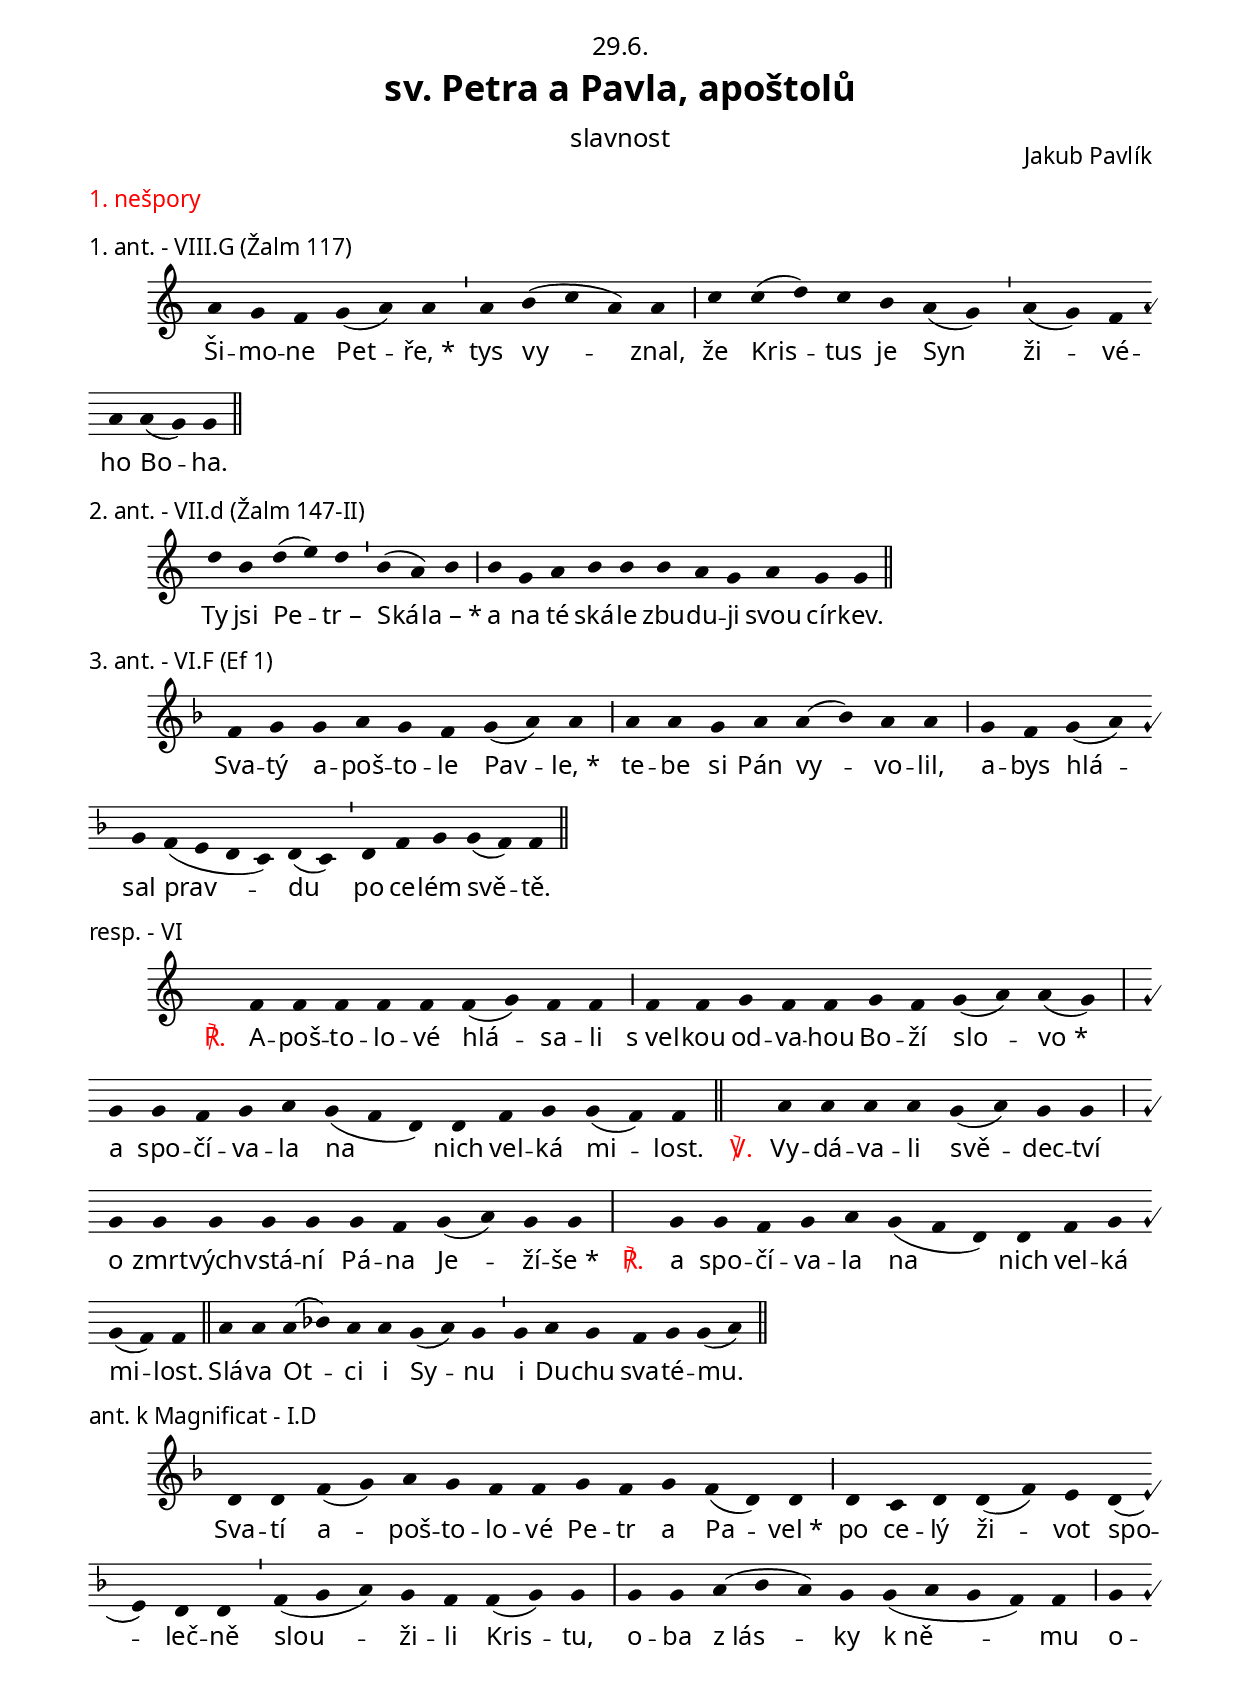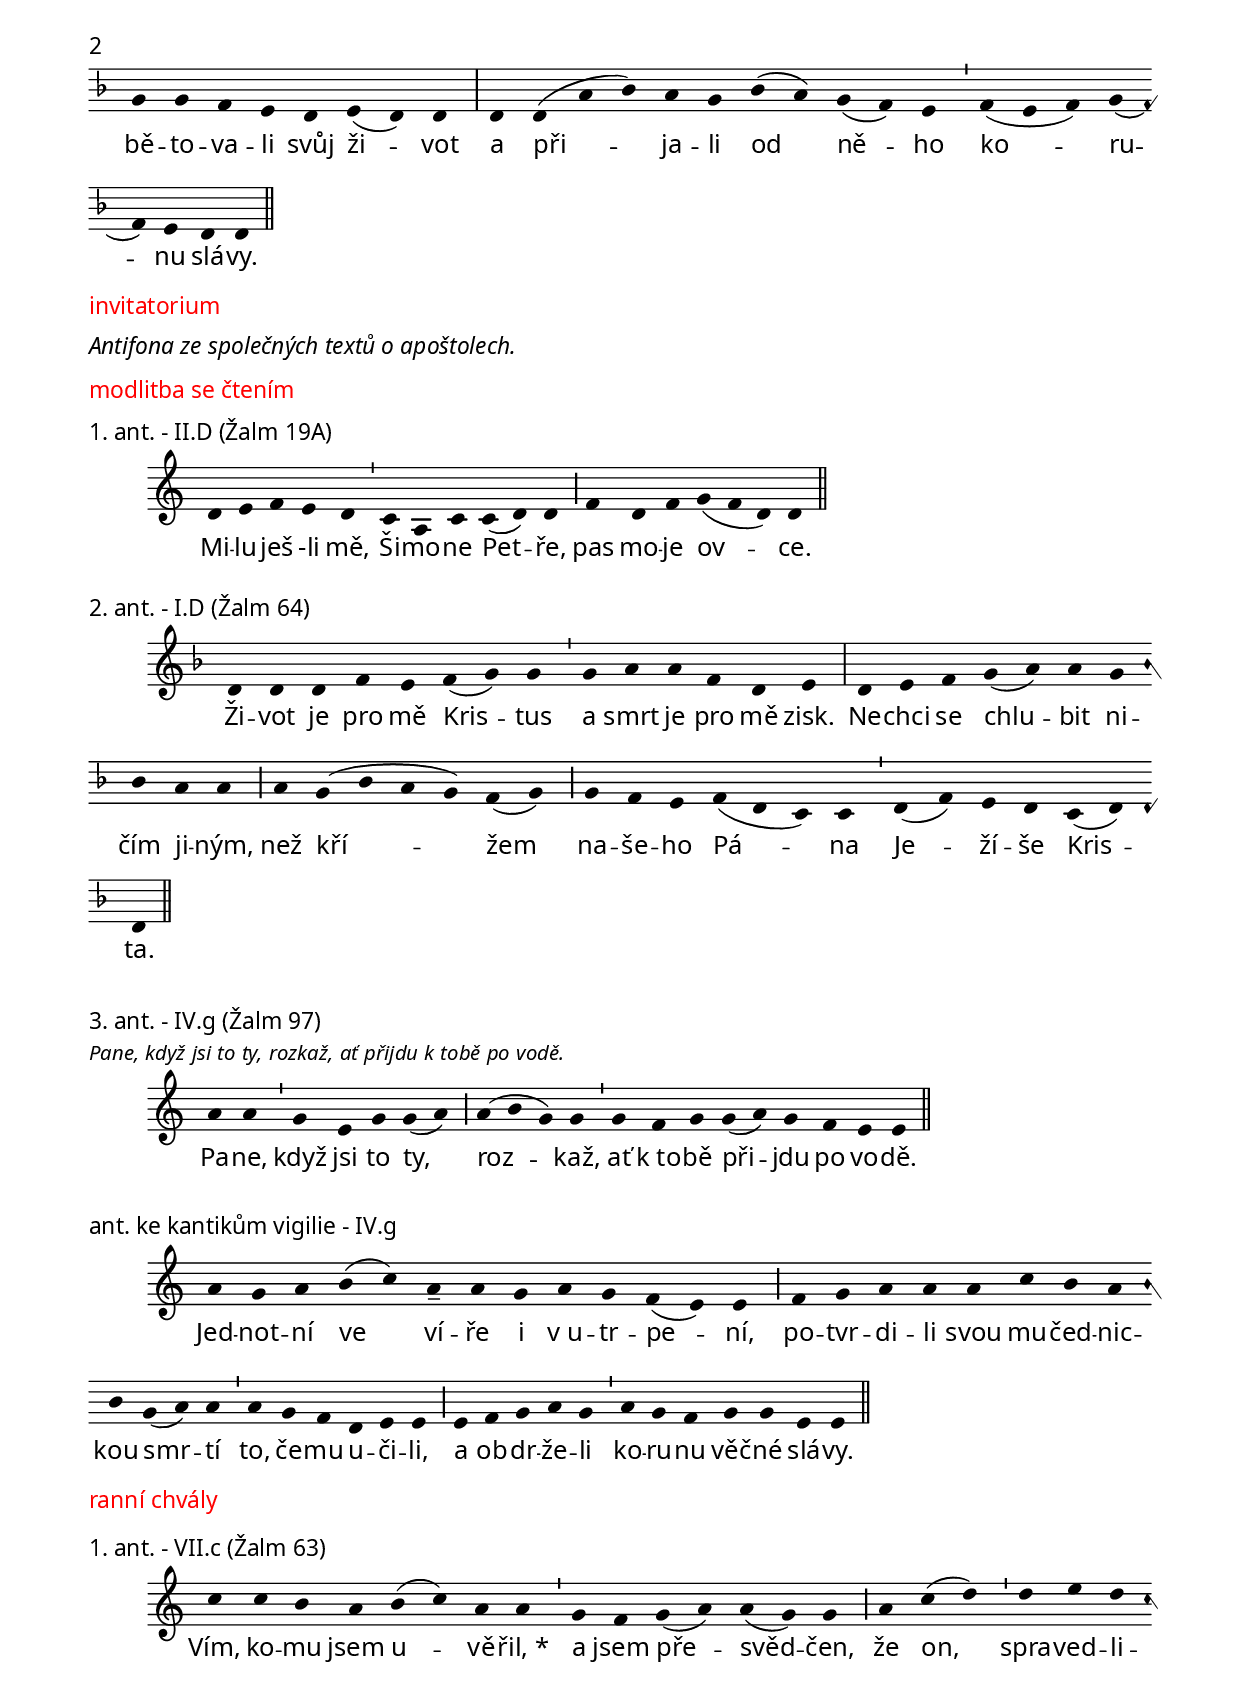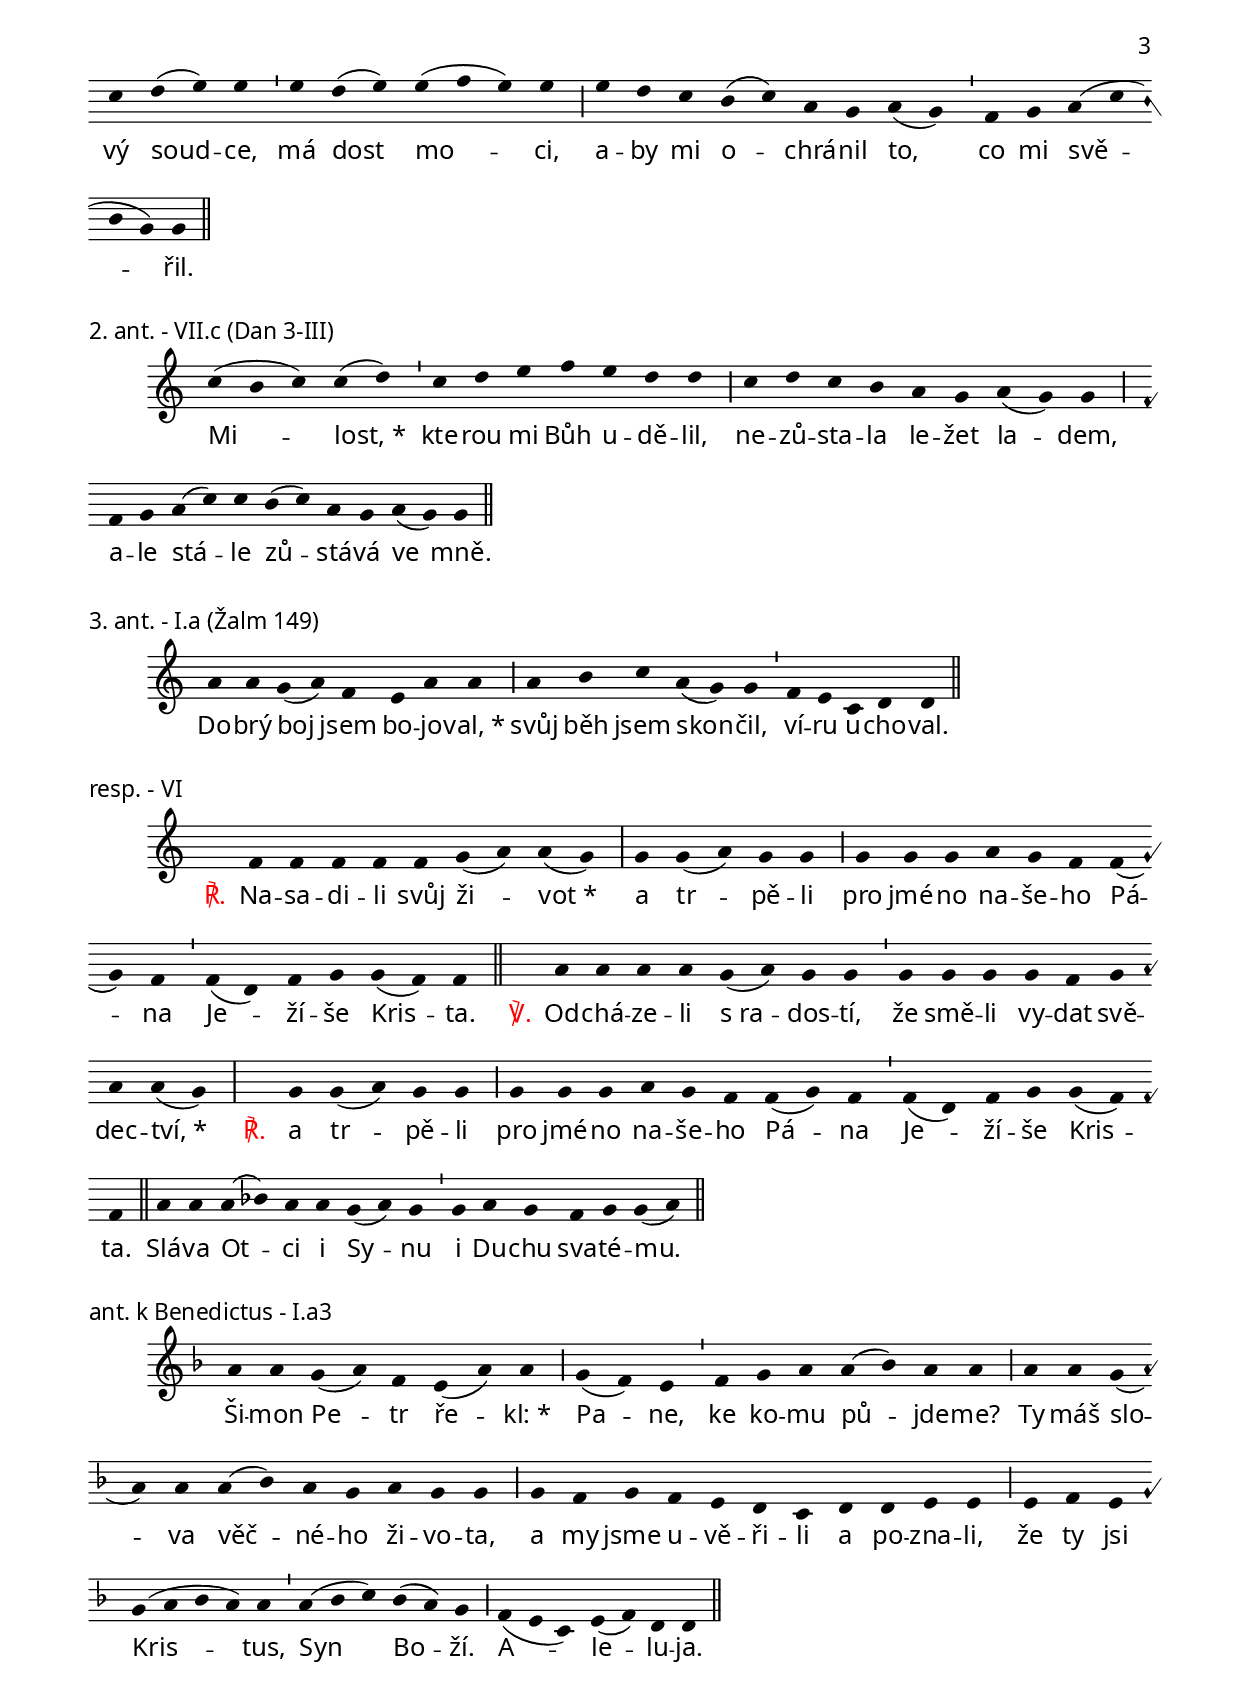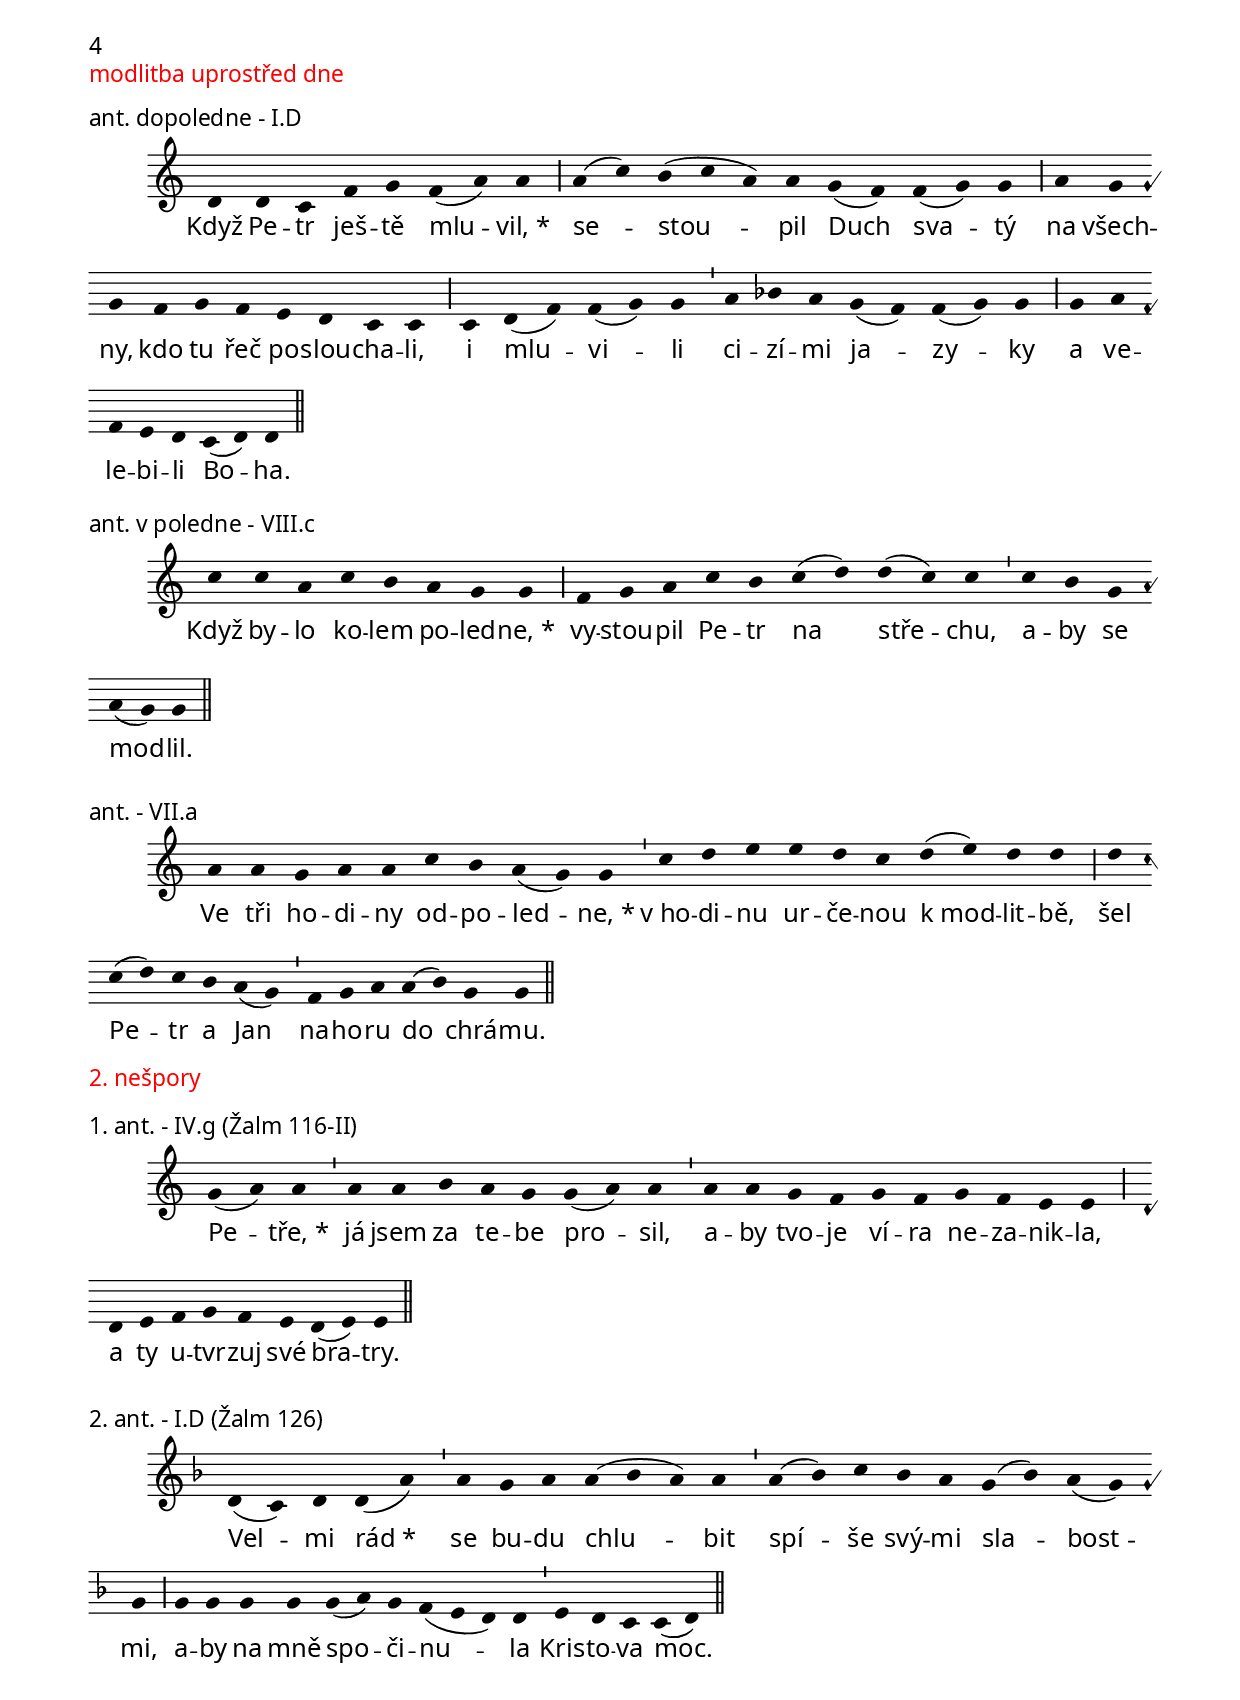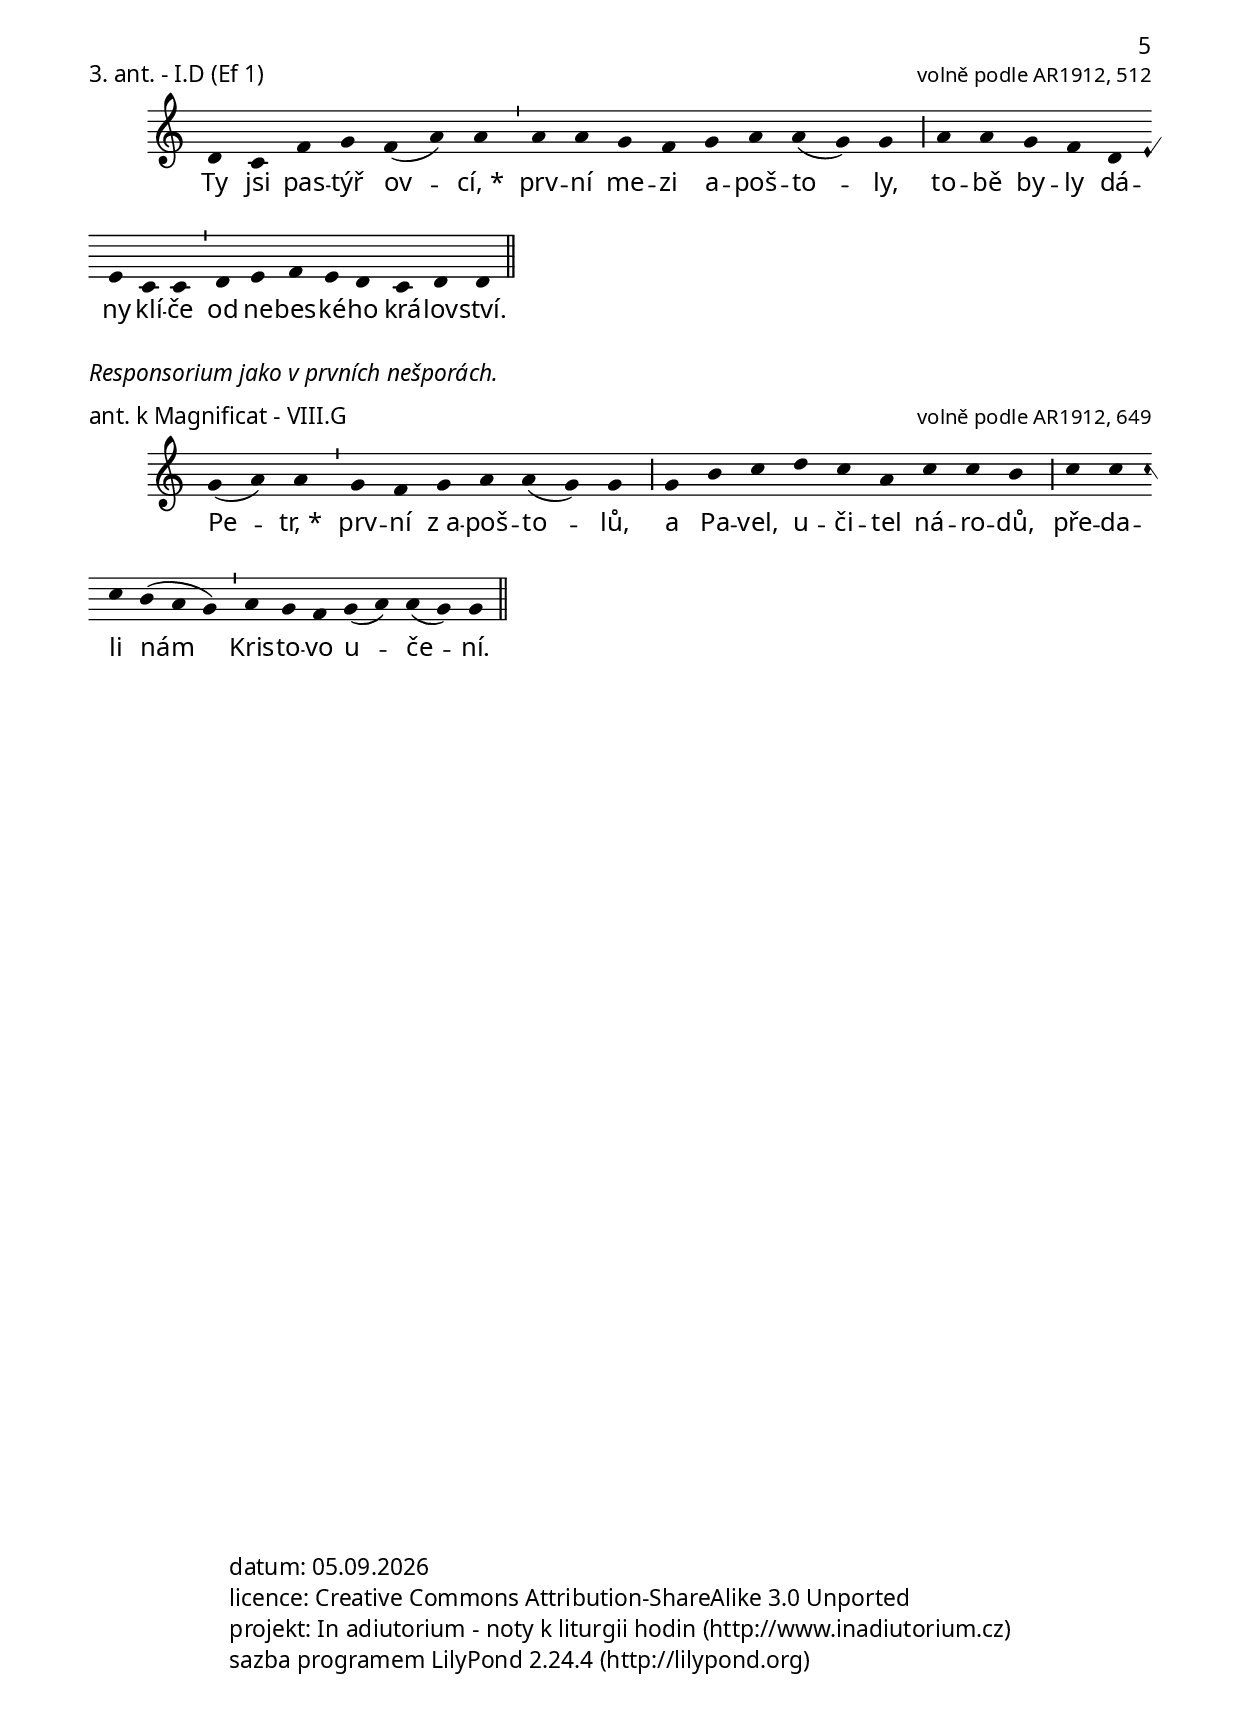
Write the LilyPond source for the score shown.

\version "2.15.37"

\include "../spolecne.ly"
\include "../dilyresponsorii.ly"

\header {
  title = \markup\titleSvatek
            "sv. Petra a Pavla, apoštolů"
            slavnost
            29.6.
  composer = "Jakub Pavlík"
}

\markup {\nadpisHodinka {"1. nešpory"}}

\score {
  \relative c'' {
    \choralniRezim
    a4 g f g( a) a \barMin
    a b( c a) a \barMaior
    c c( d) c b a( g) \barMin
    a( g) f a a( g) g \barFinalis
  }
  \addlyrics {
    Ši -- mo -- ne Pet -- ře,_*
    tys vy -- znal,
    že Kris -- tus je Syn
    ži -- vé -- ho Bo -- ha.
  }
  \header {
    quid = "1. ant."
    modus = "VIII"
    differentia = "G"
    psalmus = "Žalm 117"
    id = "1ne-a1"
    piece = \markup {\sestavTitulek}
  }
}

\score {
  \relative c'' {
    \choralniRezim
    d4 b d( e) d \barMin
    b( a) b \barMaior
    b g a b b b a g a g g \barFinalis
  }
  \addlyrics {
    Ty jsi Pe -- tr_–
    Ská -- la_–_*
    a na té ská -- le zbu -- du -- ji svou cír -- kev.
  }
  \header {
    quid = "2. ant."
    modus = "VII"
    differentia = "d"
    psalmus = "Žalm 147-II"
    id = "1ne-a2"
    piece = \markup {\sestavTitulek}
  }
}

\score {
  \relative c' {
    \choralniRezim
    \key f \major
    f4 g g a g f g( a) a \barMaior
    a a g a a( bes) a a \barMaior
    g f g( a) g f( e d c) d( c) \barMin
    d f g g( f) f \barFinalis
  }
  \addlyrics {
    Sva -- tý a -- poš -- to -- le Pav -- le,_*
    te -- be si Pán vy -- vo -- lil,
    a -- bys hlá -- sal prav -- du
    po ce -- lém svě -- tě.
  }
  \header {
    quid = "3. ant."
    modus = "VI"
    differentia = "F"
    psalmus = "Ef 1"
    id = "1ne-a3"
    piece = \markup {\sestavTitulek}
  }
}

\score {
  \relative c' {
    \choralniRezim

    % R
    \neviditelna f
    f f f f f f( g) f f \barMaior
    f f g f f g f g( a) a( g) \barMax
    g g f g a g( f d) d f g g( f) f \barFinalis
    % V
    \neviditelna a
    a4 a a a g( a) g g \barMaior
    g g g g g g f g( a) g g \barMax
    % R
    \neviditelna a
    g g f g a g( f d) d f g g( f) f \barFinalis
    % Slava
    \respVIdoxologie \barFinalis
  }
  \addlyrics {
    \Response A -- poš -- to -- lo -- vé hlá -- sa -- li
    s_vel -- kou od -- va -- hou Bo -- ží slo -- vo_*
    a spo -- čí -- va -- la na nich vel -- ká mi -- lost.
    \Verse Vy -- dá -- va -- li svě -- dec -- tví
    o zmrt -- vých -- vstá -- ní Pá -- na Je -- ží -- še_*
    \Response a spo -- čí -- va -- la na nich vel -- ká mi -- lost.
    \textRespDoxologie
  }
  \header {
    quid = "resp."
    modus = "VI"
    id = "1ne-r"
    piece = \markup {\sestavTitulekResp}
  }
}

\score {
  \relative c' {
    \key f \major
    \choralniRezim
    d4 d f( g) a g f f g f g f( d) d \barMaior
    d c d d( f) e d( e) d d \barMin f( g a) g f f( g) g \barMax
    g g a( bes a) g g( a g f) f \barMaior g g g f e d e( d) d \barMax
    d d( a' bes) a g bes( a) g( f) e \barMin f( e f) g( f) e d d \barFinalis
  }
  \addlyrics {
    Sva -- tí a -- poš -- to -- lo -- vé Pe -- tr a Pa -- vel_*
    po ce -- lý ži -- vot spo -- leč -- ně slou -- ži -- li Kris -- tu,
    o -- ba z_lás -- ky k_ně -- mu o -- bě -- to -- va -- li svůj ži -- vot
    a při -- ja -- li od ně -- ho ko -- ru -- nu slá -- vy.
  }
  \header {
    quid = "ant. k Magnificat"
    modus = "I"
    differentia = "D"
    psalmus = ""
    placet = "melodie _apoštolové_ si nerozumí s přirozeným přízvukem"
    id = "1ne-amag"
    piece = \markup {\sestavTitulekBezZalmu}
  }
}

\markup {\nadpisHodinka {"invitatorium"}}

\markup\italic{Antifona ze společných textů o apoštolech.}

\markup {\nadpisHodinka {"modlitba se čtením"}}

\score {
  \relative c' {
    \choralniRezim
    d4 e f e d \barMin
    c a c c( d) d \barMaior
    f d f g( f d) d \barFinalis
  }
  \addlyrics {
    Mi -- lu -- ješ -li mě,
    Ši -- mo -- ne Pet -- ře,
    pas mo -- je ov -- ce.
  }
  \header {
    quid = "1. ant."
    modus = "II"
    differentia = "D"
    psalmus = "Žalm 19A"
    id = "mc-a1"
    piece = \markup {\sestavTitulek}
  }
}

\score {
  \relative c' {
    \choralniRezim
    \key f \major
    d4 d d f e f( g) g \barMin
    g a a f d e \barMax
    d e f g( a) a g bes a a \barMaior
    a g( bes a g) f( g) \barMaior
    g f e f( d c) c \barMin
    d( f) e d c( d) d \barFinalis
  }
  \addlyrics {
    Ži -- vot je pro mě Kris -- tus
    a smrt je pro mě zisk.
    Ne -- chci se chlu -- bit ni -- čím ji -- ným,
    než kří -- žem
    na -- še -- ho Pá -- na
    Je -- ží -- še Kris -- ta.
  }
  \header {
    quid = "2. ant."
    modus = "I"
    differentia = "D"
    psalmus = "Žalm 64"
    fial = "pust_svatytyden.ly#odpo"
    id = "mc-a2"
    piece = \markup {\sestavTitulek}
  }
}

\score {
  \relative c'' {
    \choralniRezim
    a4 a \barMin g e g g( a) \barMaior
    a( b g) g \barMin
    g f g g( a) g f e e \barFinalis
  }
  \addlyrics {
    Pa -- ne, když jsi to ty,
    roz -- kaž,
    ať k_to -- bě při -- jdu po vo -- dě.
  }
  \header {
    textus_approbatus = "Pane, když jsi to ty,
    rozkaž, ať přijdu k tobě po vodě."
    quid = "3. ant."
    modus = "IV"
    differentia = "g"
    psalmus = "Žalm 97"
    id = "mc-a3"
    piece = \markup {\sestavTitulek}
  }
}

\score {
  \relative c'' {
    \choralniRezim
    a4 g a b( c) a-- a g a g f( e) e \barMaior
    f g a a a c b a b g( a) a \barMin
    a g f d e e \barMaior
    e f g a g \barMin
    a g f g g e e \barFinalis
  }
  \addlyrics {
    Jed -- not -- ní ve ví -- ře i v_u -- tr -- pe -- ní,
    po -- tvr -- di -- li svou mu -- čed -- nic -- kou smr -- tí
    to, če -- mu u -- či -- li,
    a ob -- dr -- že -- li
    ko -- ru -- nu věč -- né slá -- vy.
  }
  \header {
    quid = "ant. ke kantikům vigilie"
    modus = "IV"
    differentia = "g"
    psalmus = ""
    id = "mc-avig"
    piece = \markup {\sestavTitulekBezZalmu}
  }
}

\markup {\nadpisHodinka {"ranní chvály"}}

\score {
  \relative c'' {
    \choralniRezim
    c4 c b a b( c) a a \barMin
    g f g( a) a( g) g \barMaior
    a c( d) \barMin d4 e d c d( e) e \barMin
    e d( e) e( f e) e \barMaior
    e d c b( c) a g a( g) \barMin f g a( c b g) g \barFinalis
  }
  \addlyrics {
    Vím, ko -- mu jsem u -- vě -- řil,_*
    a jsem pře -- svěd -- čen,
    že on, spra -- ved -- li -- vý soud -- ce,
    má dost mo -- ci,
    a -- by mi o -- chrá -- nil to, co mi svě -- řil.
  }
  \header {
    quid = "1. ant."
    modus = "VII"
    differentia = "c"
    psalmus = "Žalm 63"
    id = "rch-a1"
    piece = \markup {\sestavTitulek}
  }
}

\score {
  \relative c'' {
    \choralniRezim
    c4( b c) c( d) \barMin c d e f e d d \barMaior
    c d c b a g a( g) g \barMaior
    f g a( c) c b( c) a g a( g) g \barFinalis
  }
  \addlyrics {
    Mi -- lost,_* kte -- rou mi Bůh u -- dě -- lil,
    ne -- zů -- sta -- la le -- žet la -- dem,
    a -- le stá -- le zů -- stá -- vá ve mně.
  }
  \header {
    quid = "2. ant."
    modus = "VII"
    differentia = "c"
    psalmus = "Dan 3-III"
    id = "rch-a2"
    piece = \markup {\sestavTitulek}
  }
}

\score {
  \relative c'' {
    \choralniRezim
    a4 a g( a) f e a a \barMaior
    a b c a( g) g \barMin
    f e c d d \barFinalis
  }
  \addlyrics {
    Do -- brý boj jsem bo -- jo -- val,_*
    svůj běh jsem skon -- čil,
    ví -- ru u -- cho -- val.
  }
  \header {
    quid = "3. ant."
    modus = "I"
    differentia = "a"
    psalmus = "Žalm 149"
    id = "rch-a3"
    piece = \markup {\sestavTitulek}
  }
}

\score {
  \relative c' {
    \choralniRezim

    % R
    \neviditelna f
    f4 f f f f g( a) a( g) \barMax
    g g( a) g g \barMaior
    g g g a g f f( g) f \barMin
    f( d) f g g( f) f \barFinalis
    % V
    \neviditelna a
    a4 a a a g( a) g g \barMin
    g g g g f g a a( g) \barMax
    % R
    \neviditelna a
    g g( a) g g \barMaior
    g g g a g f f( g) f \barMin
    f( d) f g g( f) f \barFinalis
    % Slava
    \respVIdoxologie \barFinalis
  }
  \addlyrics {
    \Response Na -- sa -- di -- li svůj ži -- vot_*
    a tr -- pě -- li
    pro jmé -- no na -- še -- ho Pá -- na
    Je -- ží -- še Kris -- ta.
    \Verse Od -- chá -- ze -- li s_ra -- dos -- tí,
    že smě -- li vy -- dat svě -- dec -- tví,_*
    \Response a tr -- pě -- li
    pro jmé -- no na -- še -- ho Pá -- na
    Je -- ží -- še Kris -- ta.
    \textRespDoxologie
  }
  \header {
    quid = "resp."
    modus = "VI"
    id = "rch-r"
    piece = \markup {\sestavTitulekResp}
  }
}

\score {
  \relative c'' {
    \key f \major
    \choralniRezim
    a4 a g( a) f e( a) a \barMaior
    g( f) e \barMin f g a a( bes) a a \barMaior
    a a g( a) a a( bes) a g a g g \barMaior
    g f g f e d c d d e e \barMaior
    e f e g( a bes a) a \barMin a( bes c) bes( a) g \barMaior
    f( e c) e( f) d d \barFinalis
  }
  \addlyrics {
    Ši -- mon Pe -- tr ře -- kl:_*
    % Je to spravne prelozene? Neni lepsi "Ke komu bychom sli?"
    Pa -- ne, ke ko -- mu pů -- jde -- me?
    Ty máš slo -- va věč -- né -- ho ži -- vo -- ta,
    a my jsme u -- vě -- ři -- li a po -- zna -- li,
    že ty jsi Kris -- tus, Syn Bo -- ží.
    A -- le -- lu -- ja.
  }
  \header {
    quid = "ant. k Benedictus"
    modus = "I"
    differentia = "a3"
    psalmus = ""
    id = "rch-aben"
    piece = \markup {\sestavTitulekBezZalmu}
  }
}

\markup {\nadpisHodinka {"modlitba uprostřed dne"}}

\score {
  \relative c' {
    \choralniRezim
    d4 d c f g f( a) a \barMaior
    a( c) b( c a) a g( f) f( g) g \barMaior
    a g g f g f e d c c \barMaior
    c d( f) f( g) g \barMin a bes a g( f) f( g) g \barMaior
    g a f e d c( d) d \barFinalis
  }
  \addlyrics {
    Když Pe -- tr ješ -- tě mlu -- vil,_*
    se -- stou -- pil Duch sva -- tý
    na všech -- ny, kdo tu řeč po -- slou -- cha -- li,
    i mlu -- vi -- li ci -- zí -- mi ja -- zy -- ky
    a ve -- le -- bi -- li Bo -- ha.
  }
  \header {
    quid = "ant. dopoledne"
    modus = "I"
    differentia = "D"
    psalmus = ""
    id = "tercie"
    piece = \markup {\sestavTitulekBezZalmu}
  }
}

\score {
  \relative c'' {
    \choralniRezim
    c4 c a c b a g g \barMaior
    f g a c b c( d) d( c) c \barMin
    c b g a( g) g \barFinalis
  }
  \addlyrics {
    Když by -- lo ko -- lem po -- led -- ne,_*
    vy -- stou -- pil Pe -- tr na stře -- chu,
    a -- by se mod -- lil.
  }
  \header {
    quid = "ant. v poledne"
    modus = "VIII"
    differentia = "c"
    psalmus = ""
    id = "sexta"
    piece = \markup {\sestavTitulekBezZalmu}
  }
}

\score {
  \relative c'' {
    \choralniRezim
    a4 a g a a c b a( g) g \barMin
    c d e e d c d( e) d d \barMaior
    d c( d) c b a( g) \barMin f g a a( b) g g \barFinalis
  }
  \addlyrics {
    Ve tři ho -- di -- ny od -- po -- led -- ne,_*
    v_ho -- di -- nu ur -- če -- nou k_mod -- lit -- bě,
    šel Pe -- tr a Jan na -- ho -- ru do chrá -- mu.
  }
  \header {
    quid = "ant."
    modus = "VII"
    differentia = "a"
    psalmus = ""
    id = "nona"
    piece = \markup {\sestavTitulekBezZalmu}
  }
}

\markup {\nadpisHodinka {"2. nešpory"}}

\score {
  \relative c'' {
    \choralniRezim
    g4( a) a \barMin a a b a g g( a) a \barMin
    a a g f g f g f e e \barMaior
    d e f g f e d( e) e \barFinalis
  }
  \addlyrics {
    Pe -- tře,_* já jsem za te -- be pro -- sil,
    a -- by tvo -- je ví -- ra ne -- za -- nik -- la,
    a ty u -- tvr -- zuj své bra -- try.
  }
  \header {
    quid = "1. ant."
    modus = "IV"
    differentia = "g"
    psalmus = "Žalm 116-II"
    id = "2ne-a1"
    piece = \markup {\sestavTitulek}
  }
}

\score {
  \relative c' {
    \choralniRezim
    \key f \major
    d4( c) d d( a') \barMin a g a a( bes a) a \barMin a( bes) c bes a g( bes) a( g) g \barMaior
    g g g g g( a) g f( e d) d \barMin e d c c( d) \barFinalis
  }
  \addlyrics {
    Vel -- mi rád_* se bu -- du chlu -- bit spí -- še svý -- mi sla -- bost -- mi,
    a -- by na mně spo -- či -- nu -- la Kris -- to -- va moc.
  }
  \header {
    quid = "2. ant."
    modus = "I"
    differentia = "D"
    psalmus = "Žalm 126"
    id = "2ne-a2"
    piece = \markup {\sestavTitulek}
  }
}

\score {
  \relative c' {
    \choralniRezim
    d4 c f g f( a) a \barMin
    a a g f g a a( g) g \barMaior
    a a g f d e c c \barMin
    d e f e d c d d \barFinalis
  }
  \addlyrics {
    Ty jsi pas -- týř ov -- cí,_*
    prv -- ní me -- zi a -- poš -- to -- ly,
    to -- bě by -- ly dá -- ny klí -- če
    od ne -- bes -- ké -- ho krá -- lov -- ství.
  }
  \header {
    fons_externus = "volně podle AR1912, 512"
    quid = "3. ant."
    modus = "I"
    differentia = "D"
    psalmus = "Ef 1"
    fial = "sanktoral/0222petruvstolec.ly#ne-amag"
    id = "2ne-a3"
    piece = \markup {\sestavTitulek}
  }
}

\markup\italic{Responsorium jako v prvních nešporách.}

\score {
  \relative c'' {
    \choralniRezim
    g4( a) a \barMin g f g a a( g) g \barMaior
    g b c d c a c c b \barMaior
    c c c b( a g) \barMin a g f g( a) a( g) g \barFinalis
  }
  \addlyrics {
    Pe -- tr,_* prv -- ní z_a -- poš -- to -- lů,
    a Pa -- vel, u -- či -- tel ná -- ro -- dů,
    pře -- da -- li nám Kris -- to -- vo u -- če -- ní.
  }
  \header {
    fons_externus = "volně podle AR1912, 649"
    quid = "ant. k Magnificat"
    modus = "VIII"
    differentia = "G"
    psalmus = ""
    id = "2ne-amag"
    piece = \markup {\sestavTitulekBezZalmu}
  }
}